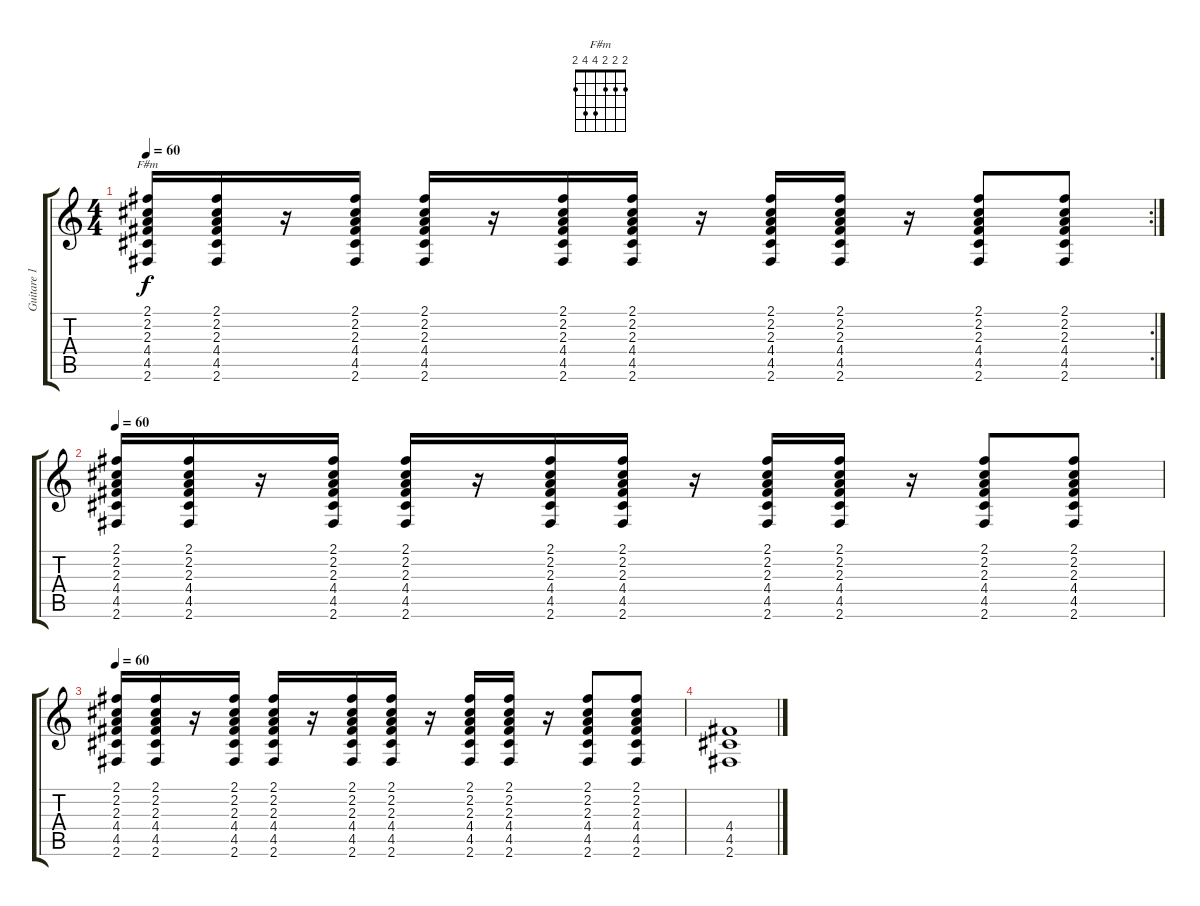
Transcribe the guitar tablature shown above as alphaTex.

\track ("Guitare 1 disto" "Guitare 1 ") {instrument distortionguitar}
\staff {score tabs}
\tuning (E4 B3 G3 D3 A2 E2) {hide}
\chord ("F#m" 2 2 2 4 4 2)
\rc 2
\ts (4 4)
\tempo 60
\clef g2
\ks c
(2.1 2.2 2.3 4.4 4.5 2.6).16{ch "F#m" dy f} (2.1 2.2 2.3 4.4 4.5 2.6).16 r.16 (2.1 2.2 2.3 4.4 4.5 2.6).16 (2.1 2.2 2.3 4.4 4.5 2.6).16 r.16 (2.1 2.2 2.3 4.4 4.5 2.6).16 (2.1 2.2 2.3 4.4 4.5 2.6).16 r.16 (2.1 2.2 2.3 4.4 4.5 2.6).16 (2.1 2.2 2.3 4.4 4.5 2.6).16 r.16 (2.1 2.2 2.3 4.4 4.5 2.6).8 (2.1 2.2 2.3 4.4 4.5 2.6).8 |
\tempo 60
(2.1 2.2 2.3 4.4 4.5 2.6).16 (2.1 2.2 2.3 4.4 4.5 2.6).16 r.16 (2.1 2.2 2.3 4.4 4.5 2.6).16 (2.1 2.2 2.3 4.4 4.5 2.6).16 r.16 (2.1 2.2 2.3 4.4 4.5 2.6).16 (2.1 2.2 2.3 4.4 4.5 2.6).16 r.16 (2.1 2.2 2.3 4.4 4.5 2.6).16 (2.1 2.2 2.3 4.4 4.5 2.6).16 r.16 (2.1 2.2 2.3 4.4 4.5 2.6).8 (2.1 2.2 2.3 4.4 4.5 2.6).8 |
\tempo 60
(2.1 2.2 2.3 4.4 4.5 2.6).16 (2.1 2.2 2.3 4.4 4.5 2.6).16 r.16 (2.1 2.2 2.3 4.4 4.5 2.6).16 (2.1 2.2 2.3 4.4 4.5 2.6).16 r.16 (2.1 2.2 2.3 4.4 4.5 2.6).16 (2.1 2.2 2.3 4.4 4.5 2.6).16 r.16 (2.1 2.2 2.3 4.4 4.5 2.6).16 (2.1 2.2 2.3 4.4 4.5 2.6).16 r.16 (2.1 2.2 2.3 4.4 4.5 2.6).8 (2.1 2.2 2.3 4.4 4.5 2.6).8 |
(4.4 4.5 2.6).1
